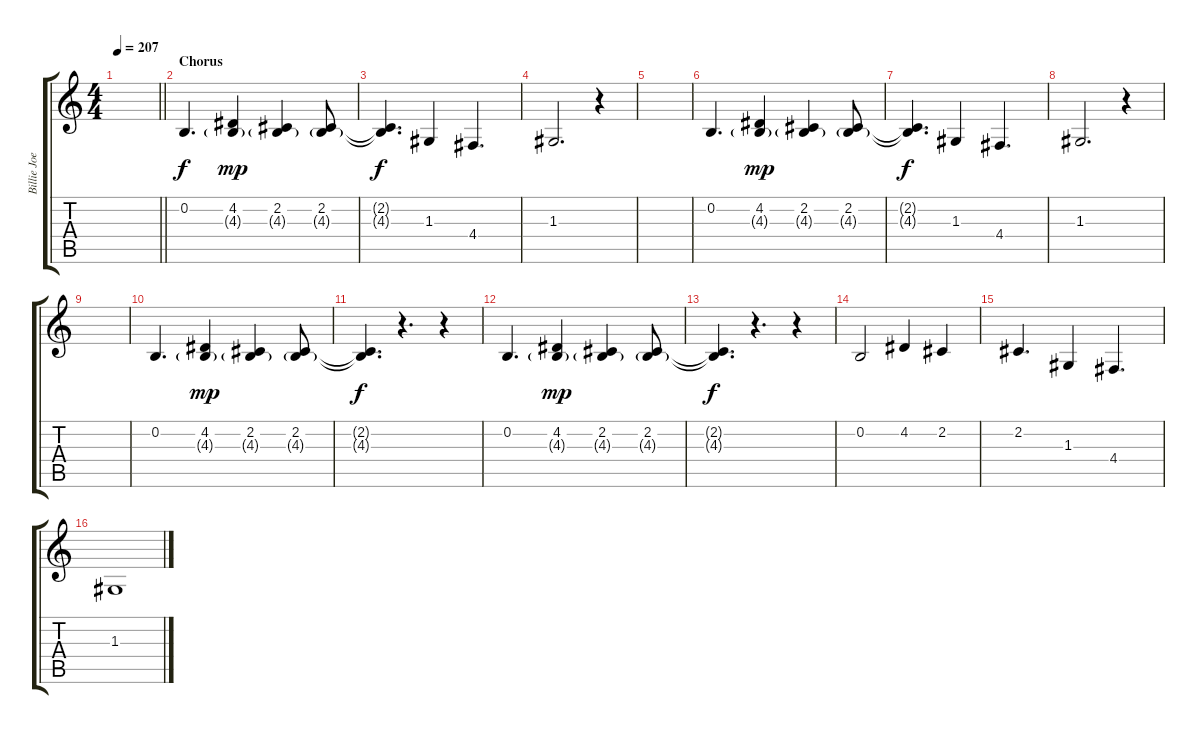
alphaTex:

\track ("Billie Joe Armstrong - Vocals" "Billie Joe") {instrument altosax}
\staff {score tabs}
\tuning (E4 B3 G3 D3 A2 E2) {hide}
\ts (4 4)
\tempo 207
\clef g2
\barLineRight lightlight
\ks c
|
\section ("" "Chorus")
0.2.4{d} (4.2 4.3{g}).4{dy mp} (2.2 4.3{g}).4 (2.2 4.3{g}).8 |
(2.2{t} 4.3{t}).4{d dy f} 1.3.4 4.4.4{d} |
1.3.2{d} r.4 |
|
0.2.4{d} (4.2 4.3{g}).4{dy mp} (2.2 4.3{g}).4 (2.2 4.3{g}).8 |
(2.2{t} 4.3{t}).4{d dy f} 1.3.4 4.4.4{d} |
1.3.2{d} r.4 |
|
0.2.4{d} (4.2 4.3{g}).4{dy mp} (2.2 4.3{g}).4 (2.2 4.3{g}).8 |
(2.2{t} 4.3{t}).4{d dy f} r.4{d} r.4 |
0.2.4{d} (4.2 4.3{g}).4{dy mp} (2.2 4.3{g}).4 (2.2 4.3{g}).8 |
(2.2{t} 4.3{t}).4{d dy f} r.4{d} r.4 |
0.2.2 4.2.4 2.2.4 |
2.2.4{d} 1.3.4 4.4.4{d} |
1.3.1
